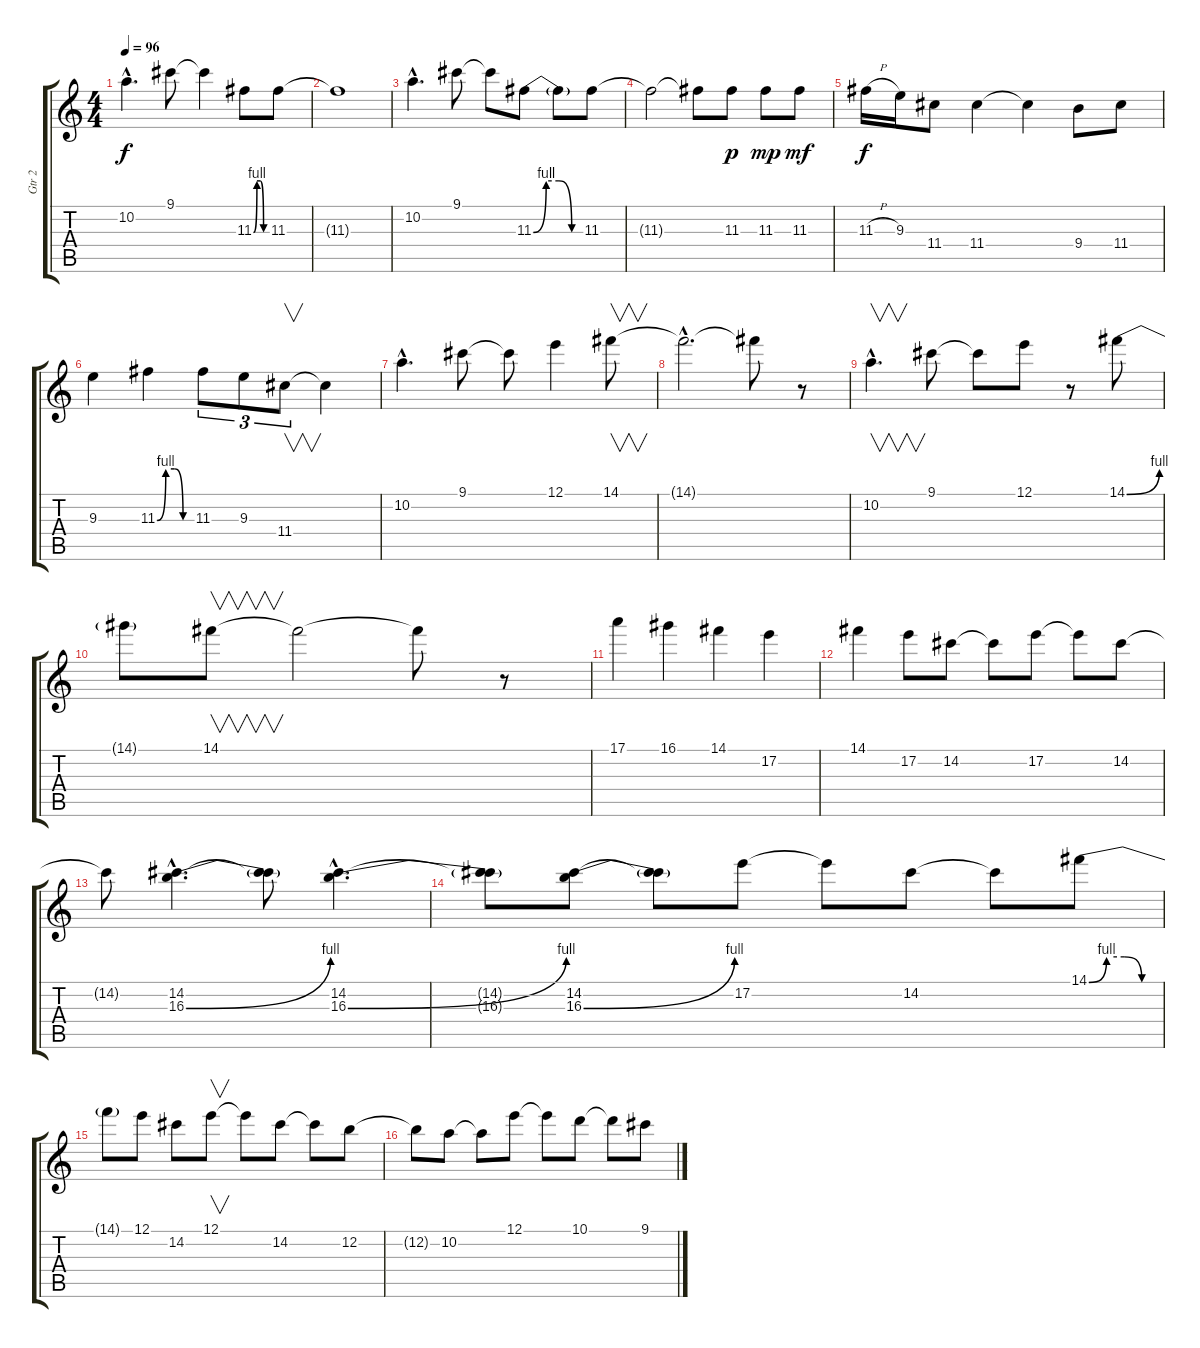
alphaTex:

\track ("Gtr 2" "Gtr 2") {instrument overdrivenguitar}
\staff {score tabs}
\tuning (E4 B3 G3 D3 A2 E2) {hide}
\ts (4 4)
\tempo 96
\clef g2
\ks c
10.2{hac}.4{d dy f} 9.1.8 9.1{t}.4 11.3{be (custom 0 0 15 4 30 4 45 0 60 0)}.8 11.3.8 |
11.3{t}.1 |
10.2{hac}.4{d} 9.1.8 9.1{t}.8 11.3{be (custom 0 0 15 4 30 4 45 0 60 0)}.8 11.3{t}.8 11.3.8 |
11.3{t}.2 11.3{t}.8 11.3.8{dy p} 11.3.8{dy mp} 11.3.8{dy mf} |
11.3{h}.16{dy f} 9.3.16 11.4.8 11.4.4 11.4{t}.4 9.4.8 11.4.8 |
9.3.4 11.3{be (custom 0 0 15 4 30 4 45 0 60 0)}.4 11.3.8{tu (3 2)} 9.3.8{tu (3 2)} 11.4.8{v tu (3 2)} 11.4{t}.4 |
10.2{hac}.4{d} 9.1.8 9.1{t}.8 12.1.4 14.1.8{v} |
14.1{hac t}.2{d} 14.1{t}.8 r.8 |
10.2{hac}.4{v d} 9.1.8 9.1{t}.8 12.1.8 r.8 14.1{be (bend 0 0 60 4)}.8 |
14.1{t}.8 14.1.8{v} 14.1{t}.2 14.1{t}.8 r.8 |
17.1.4 16.1.4 14.1.4 17.2.4 |
14.1.4 17.2.8 14.2.8 14.2{t}.8 17.2.8 17.2{t}.8 14.2.8 |
14.2{t}.8 (14.2{hac} 16.3{be (bend 0 0 60 4) hac}).4{d} (14.2{t} 16.3{t}).8 (14.2{hac} 16.3{be (bend 0 0 60 4) hac}).4{d} |
(14.2{t} 16.3{t}).8 (14.2 16.3{be (bend 0 0 60 4)}).8 (14.2{t} 16.3{t}).8 17.2.8 17.2{t}.8 14.2.8 14.2{t}.8 14.1{be (custom 0 0 15 4 30 4 45 0 60 0)}.8 |
14.1{t}.8 12.1.8 14.2.8 12.1.8{v} 12.1{t}.8 14.2.8 14.2{t}.8 12.2.8 |
12.2{t}.8 10.2.8 10.2{t}.8 12.1.8 12.1{t}.8 10.1.8 10.1{t}.8 9.1.8
